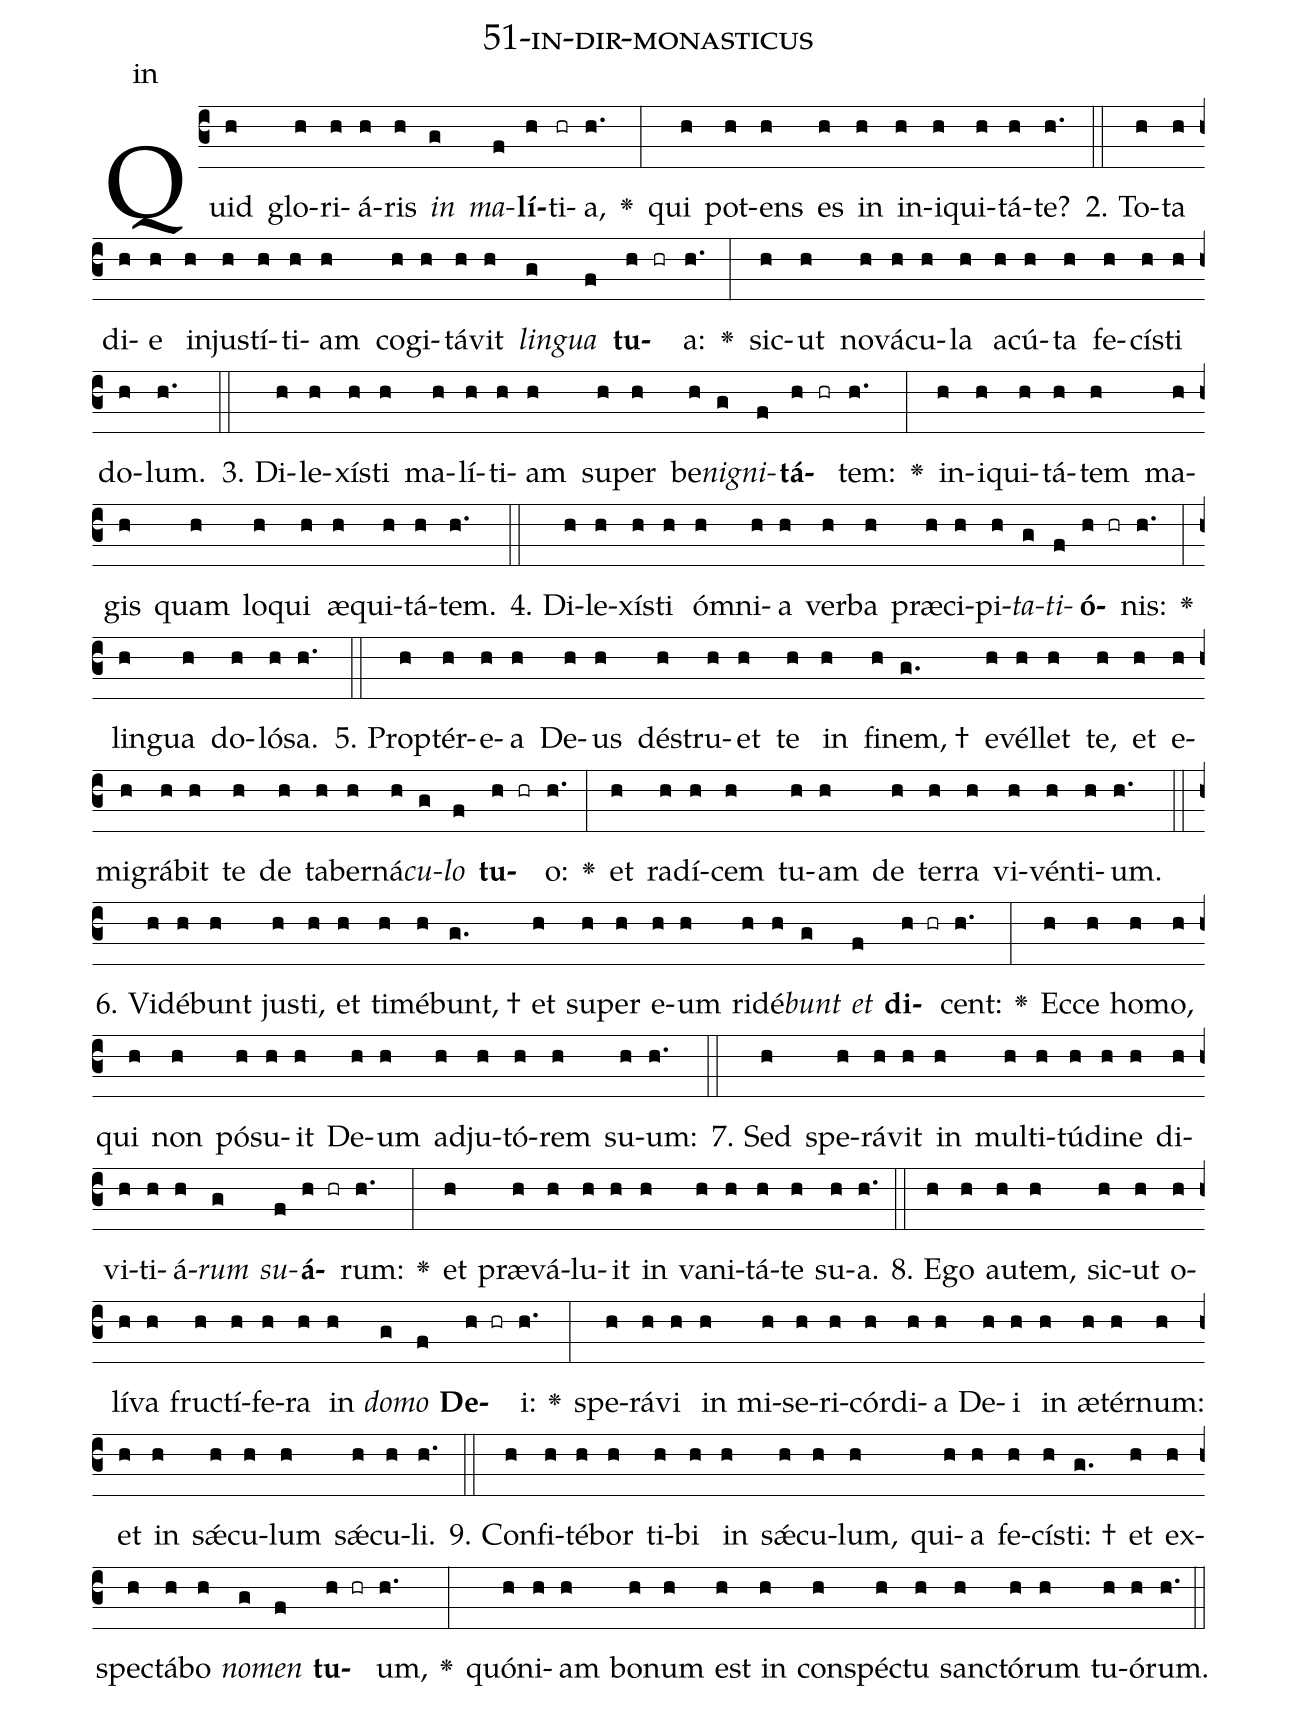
name: 51-in-dir-monasticus;
annotation: in;
%%
(c3)Quid(h) glo(h)ri(h)á(h)ris(h) <i>in</i>(g) <i>ma</i>(f)<b>lí</b>(h)ti(hr)a,(h.) <v>\greheightstar</v>(:) qui(h) pot(h)ens(h) es(h) in(h) in(h)i(h)qui(h)tá(h)te?(h.) (::)
2. To(h)ta(h) di(h)e(h) in(h)jus(h)tí(h)ti(h)am(h) co(h)gi(h)tá(h)vit(h) <i>lin</i>(g)<i>gua</i>(f) <b>tu</b>(h hr)a:(h.) <v>\greheightstar</v>(:) sic(h)ut(h) no(h)vá(h)cu(h)la(h) a(h)cú(h)ta(h) fe(h)cís(h)ti(h) do(h)lum.(h.) (::)
3. Di(h)le(h)xís(h)ti(h) ma(h)lí(h)ti(h)am(h) su(h)per(h) be(h)<i>ni</i>(g)<i>gni</i>(f)<b>tá</b>(h hr)tem:(h.) <v>\greheightstar</v>(:) in(h)i(h)qui(h)tá(h)tem(h) ma(h)gis(h) quam(h) lo(h)qui(h) æ(h)qui(h)tá(h)tem.(h.) (::)
4. Di(h)le(h)xís(h)ti(h) óm(h)ni(h)a(h) ver(h)ba(h) præ(h)ci(h)pi(h)<i>ta</i>(g)<i>ti</i>(f)<b>ó</b>(h hr)nis:(h.) <v>\greheightstar</v>(:) lin(h)gua(h) do(h)ló(h)sa.(h.) (::)
5. Prop(h)tér(h)e(h)a(h) De(h)us(h) dé(h)stru(h)et(h) te(h) in(h) fi(h)nem, †(g.) e(h)vél(h)let(h) te,(h) et(h) e(h)mi(h)grá(h)bit(h) te(h) de(h) ta(h)ber(h)ná(h)<i>cu</i>(g)<i>lo</i>(f) <b>tu</b>(h hr)o:(h.) <v>\greheightstar</v>(:) et(h) ra(h)dí(h)cem(h) tu(h)am(h) de(h) ter(h)ra(h) vi(h)vén(h)ti(h)um.(h.) (::)
6. Vi(h)dé(h)bunt(h) jus(h)ti,(h) et(h) ti(h)mé(h)bunt, †(g.) et(h) su(h)per(h) e(h)um(h) ri(h)dé(h)<i>bunt</i>(g) <i>et</i>(f) <b>di</b>(h hr)cent:(h.) <v>\greheightstar</v>(:) Ec(h)ce(h) ho(h)mo,(h) qui(h) non(h) pó(h)su(h)it(h) De(h)um(h) ad(h)ju(h)tó(h)rem(h) su(h)um:(h.) (::)
7. Sed(h) spe(h)rá(h)vit(h) in(h) mul(h)ti(h)tú(h)di(h)ne(h) di(h)vi(h)ti(h)á(h)<i>rum</i>(g) <i>su</i>(f)<b>á</b>(h hr)rum:(h.) <v>\greheightstar</v>(:) et(h) præ(h)vá(h)lu(h)it(h) in(h) va(h)ni(h)tá(h)te(h) su(h)a.(h.) (::)
8. E(h)go(h) au(h)tem,(h) sic(h)ut(h) o(h)lí(h)va(h) fruc(h)tí(h)fe(h)ra(h) in(h) <i>do</i>(g)<i>mo</i>(f) <b>De</b>(h hr)i:(h.) <v>\greheightstar</v>(:) spe(h)rá(h)vi(h) in(h) mi(h)se(h)ri(h)cór(h)di(h)a(h) De(h)i(h) in(h) æ(h)tér(h)num:(h) et(h) in(h) sǽ(h)cu(h)lum(h) sǽ(h)cu(h)li.(h.) (::)
9. Con(h)fi(h)té(h)bor(h) ti(h)bi(h) in(h) sǽ(h)cu(h)lum,(h) qui(h)a(h) fe(h)cís(h)ti: †(g.) et(h) ex(h)spec(h)tá(h)bo(h) <i>no</i>(g)<i>men</i>(f) <b>tu</b>(h hr)um,(h.) <v>\greheightstar</v>(:) quón(h)i(h)am(h) bo(h)num(h) est(h) in(h) con(h)spéc(h)tu(h) sanc(h)tó(h)rum(h) tu(h)ó(h)rum.(h.) (::)
